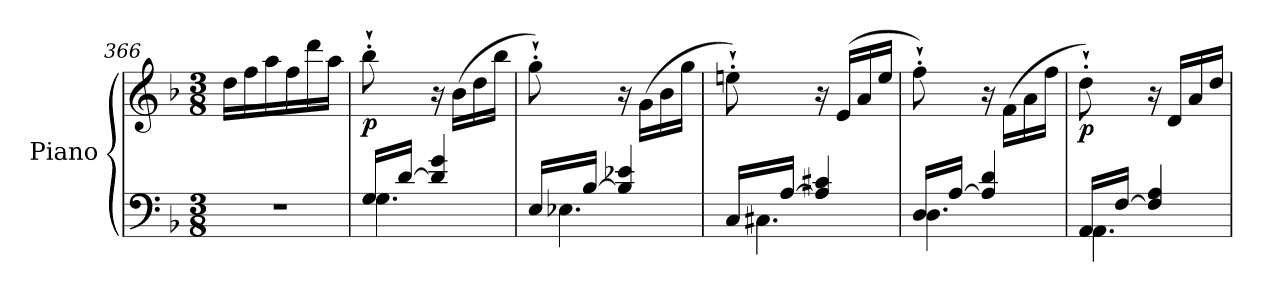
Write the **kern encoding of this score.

**kern	**kern	**dynam
*part1	*part1	*part1
*staff2	*staff1	*staff1/2
*I"Piano	*	*
*I'Pno	*	*
*clefF4	*clefG2	*
*k[b-]	*k[b-]	*
*M3/8	*M3/8	*
=366	=366	=366
4.r	16dd\LL	.
.	16ff\	.
.	16aa\	.
.	16ff\	.
.	16ddd\	.
.	16aa\JJ	.
=367	=367	=367
*^	*	*
!	!	!	!LO:DY:b
16G/LL	4.G\	8bb-`'\	p
[16d/JJ	.	.	.
4d/] 4g/	.	16r	.
!	!	!	!LO:DY:b
.	.	(16b-\LL	other-dynamics
.	.	16dd\	.
.	.	16bb-\JJ	.
=368	=368	=368	=368
16E/LL	4.E-X\	8gg`'\)	.
[16B-/JJ	.	.	.
4B-/] 4e-X/	.	16r	.
!	!	!	!LO:DY:b
.	.	(16g\LL	other-dynamics
.	.	16b-\	.
.	.	16gg\JJ	.
=369	=369	=369	=369
16C/LL	4.C#X\	8een`'\)	.
[16A/JJ	.	.	.
4A/] 4c#X/	.	16r	.
.	.	(>16e/LL	.
.	.	16a/	.
.	.	16ee/JJ	.
!!LO:LB:g=z
=370	=370	=370	=370
16D/LL	4.D\	8ff`'\)	.
[16A/JJ	.	.	.
4A/] 4d/	.	16r	.
.	.	(16f\LL	.
.	.	16a\	.
.	.	16ff\JJ	.
=371	=371	=371	=371
!	!	!	!LO:DY:b
16AA/LL	4.AA\	8dd`'\)	p
[16F/JJ	.	.	.
4F/] 4A/	.	16r	.
!	!	!	!LO:DY:b
.	.	16d/LL	other-dynamics
.	.	16a/	.
.	.	16dd/JJ	.
*v	*v	*	*
=	=	=
*-	*-	*-
